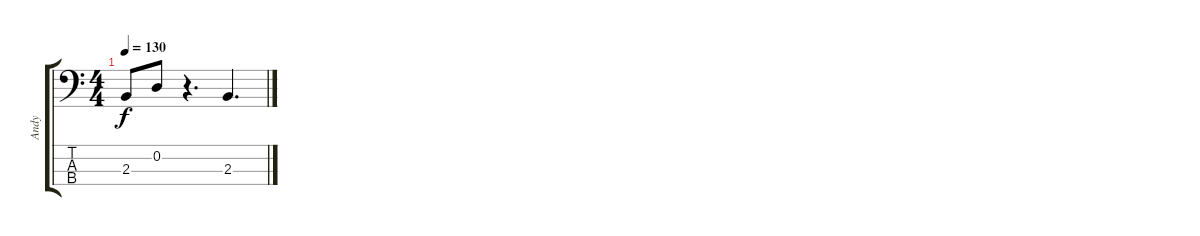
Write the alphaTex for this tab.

\track ("Andy" "Andy") {instrument electricbasspick}
\staff {score tabs}
\tuning (G2 D2 A1 E1) {hide}
\ts (4 4)
\tempo 130
\clef f4
\ks c
2.3.8{dy f} 0.2.8 r.4{d} 2.3.4{d}
